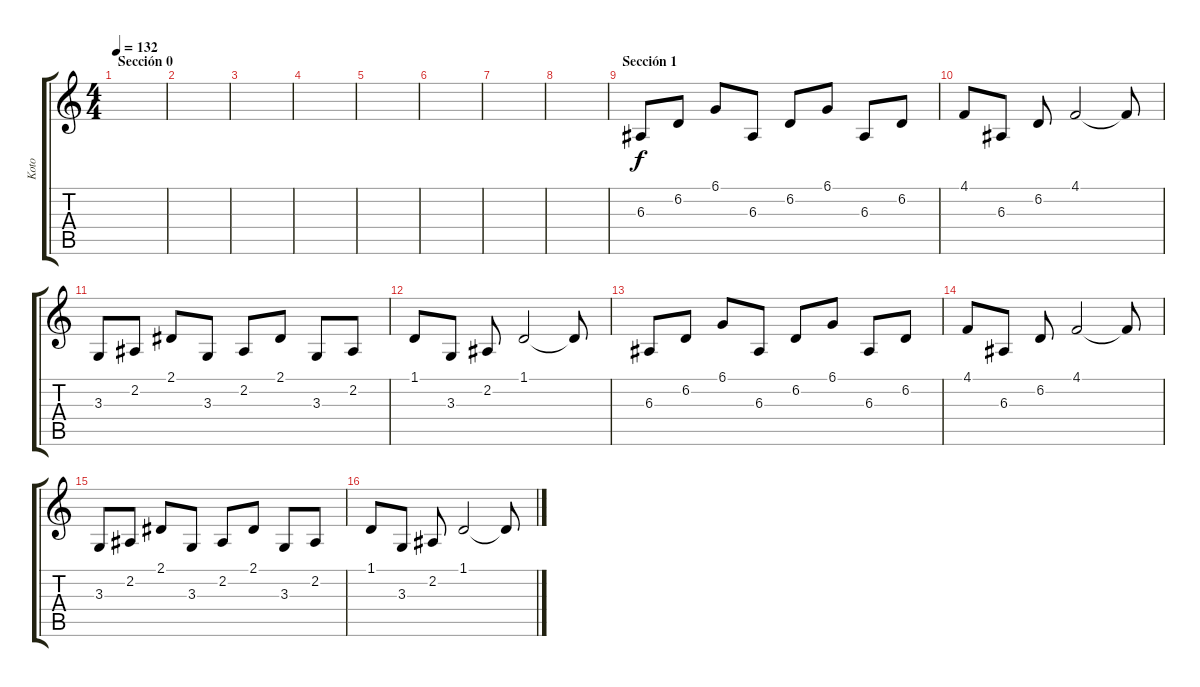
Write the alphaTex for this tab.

\track ("Koto" "Koto") {instrument koto}
\staff {score tabs}
\tuning (Db4 Ab3 E3 B2 Gb2 Db2) {hide}
\ts (4 4)
\section ("" "Sección 0")
\tempo 132
\clef g2
\ks c
|
|
|
|
|
|
|
|
\section ("" "Sección 1")
6.3.8 6.2.8 6.1.8 6.3.8 6.2.8 6.1.8 6.3.8 6.2.8 |
4.1.8 6.3.8 6.2.8 4.1.2 4.1{t}.8 |
3.3.8 2.2.8 2.1.8 3.3.8 2.2.8 2.1.8 3.3.8 2.2.8 |
1.1.8 3.3.8 2.2.8 1.1.2 1.1{t}.8 |
6.3.8 6.2.8 6.1.8 6.3.8 6.2.8 6.1.8 6.3.8 6.2.8 |
4.1.8 6.3.8 6.2.8 4.1.2 4.1{t}.8 |
3.3.8 2.2.8 2.1.8 3.3.8 2.2.8 2.1.8 3.3.8 2.2.8 |
1.1.8 3.3.8 2.2.8 1.1.2 1.1{t}.8
